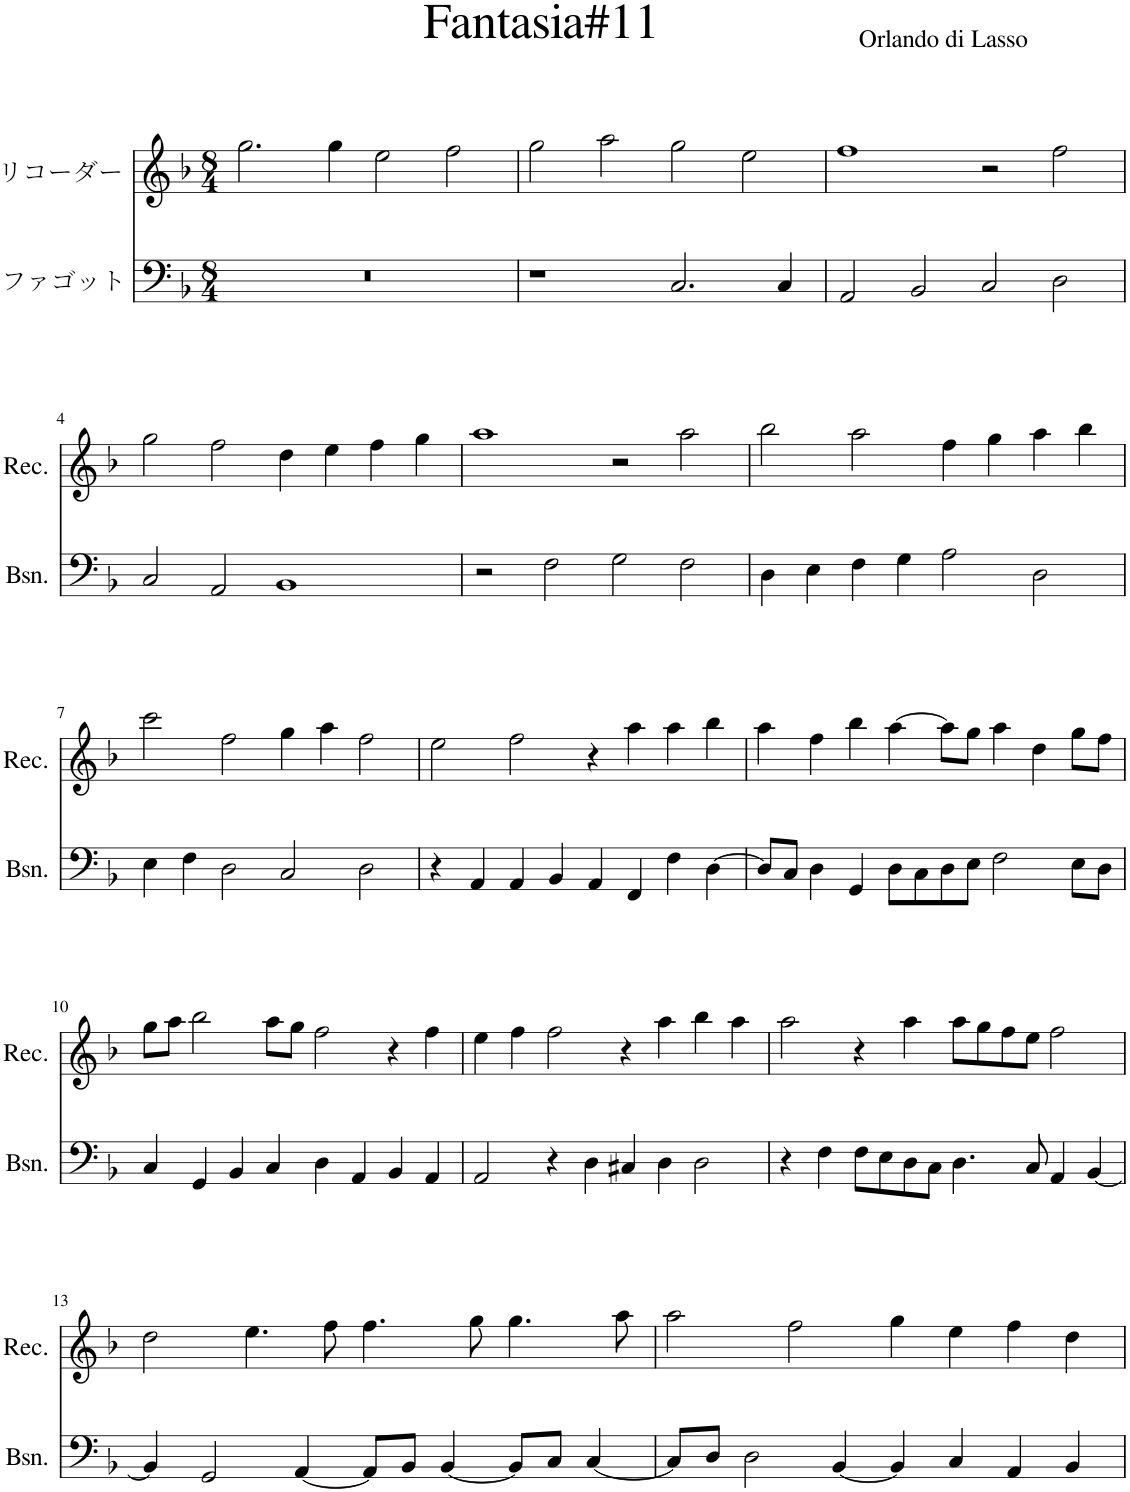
**kern	**kern
*part2	*part1
*staff2	*staff1
*I"ファゴット	*I"リコーダー
*clefF4	*clefG2
*k[b-]	*k[b-]
*M8/4	*M8/4
=1	=1
0r	2.gg\
.	4gg\
.	2ee\
.	2ff\
=2	=2
1r	2gg\
.	2aa\
2.C/	2gg\
.	2ee\
4C/	.
=3	=3
2AA/	1ff
2BB-/	.
2C/	2r
2D\	2ff\
!!LO:LB:g=z
=4	=4
2C/	2gg\
2AA/	2ff\
1BB-	4dd\
.	4ee\
.	4ff\
.	4gg\
=5	=5
2r	1aa
2F\	.
2G\	2r
2F\	2aa\
=6	=6
4D\	2bb-\
4E\	.
4F\	2aa\
4G\	.
2A\	4ff\
.	4gg\
2D\	4aa\
.	4bb-\
!!LO:LB:g=z
=7	=7
4E\	2ccc\
4F\	.
2D\	2ff\
2C/	4gg\
.	4aa\
2D\	2ff\
=8	=8
4r	2ee\
4AA/	.
4AA/	2ff\
4BB-/	.
4AA/	4r
4FF/	4aa\
4F\	4aa\
[4D\	4bb-\
=9	=9
8D/L]	4aa\
8C/J	.
4D\	4ff\
4GG/	4bb-\
8D\L	[4aa\
8C\	.
8D\	8aa\L]
8E\J	8gg\J
2F\	4aa\
.	4dd\
8E\L	8gg\L
8D\J	8ff\J
!!LO:LB:g=z
=10	=10
4C/	8gg\L
.	8aa\J
4GG/	2bb-\
4BB-/	.
4C/	8aa\L
.	8gg\J
4D\	2ff\
4AA/	.
4BB-/	4r
4AA/	4ff\
=11	=11
2AA/	4ee\
.	4ff\
4r	2ff\
4D\	.
4C#X/	4r
4D\	4aa\
2D\	4bb-\
.	4aa\
=12	=12
4r	2aa\
4F\	.
8F\L	4r
8E\	.
8D\	4aa\
8C\J	.
4.D\	8aa\L
.	8gg\
.	8ff\
8C/	8ee\J
4AA/	2ff\
[4BB-/	.
!!LO:LB:g=z
=13	=13
4BB-/]	2dd\
2GG/	.
.	4.ee\
[4AA/	.
.	8ff\
8AA/L]	4.ff\
8BB-/J	.
[4BB-/	.
.	8gg\
8BB-/L]	4.gg\
8C/J	.
[4C/	.
.	8aa\
=14	=14
8C/L]	2aa\
8D/J	.
2D\	.
.	2ff\
[4BB-/	.
4BB-/]	4gg\
4C/	4ee\
4AA/	4ff\
4BB-/	4dd\
=	=
*-	*-
